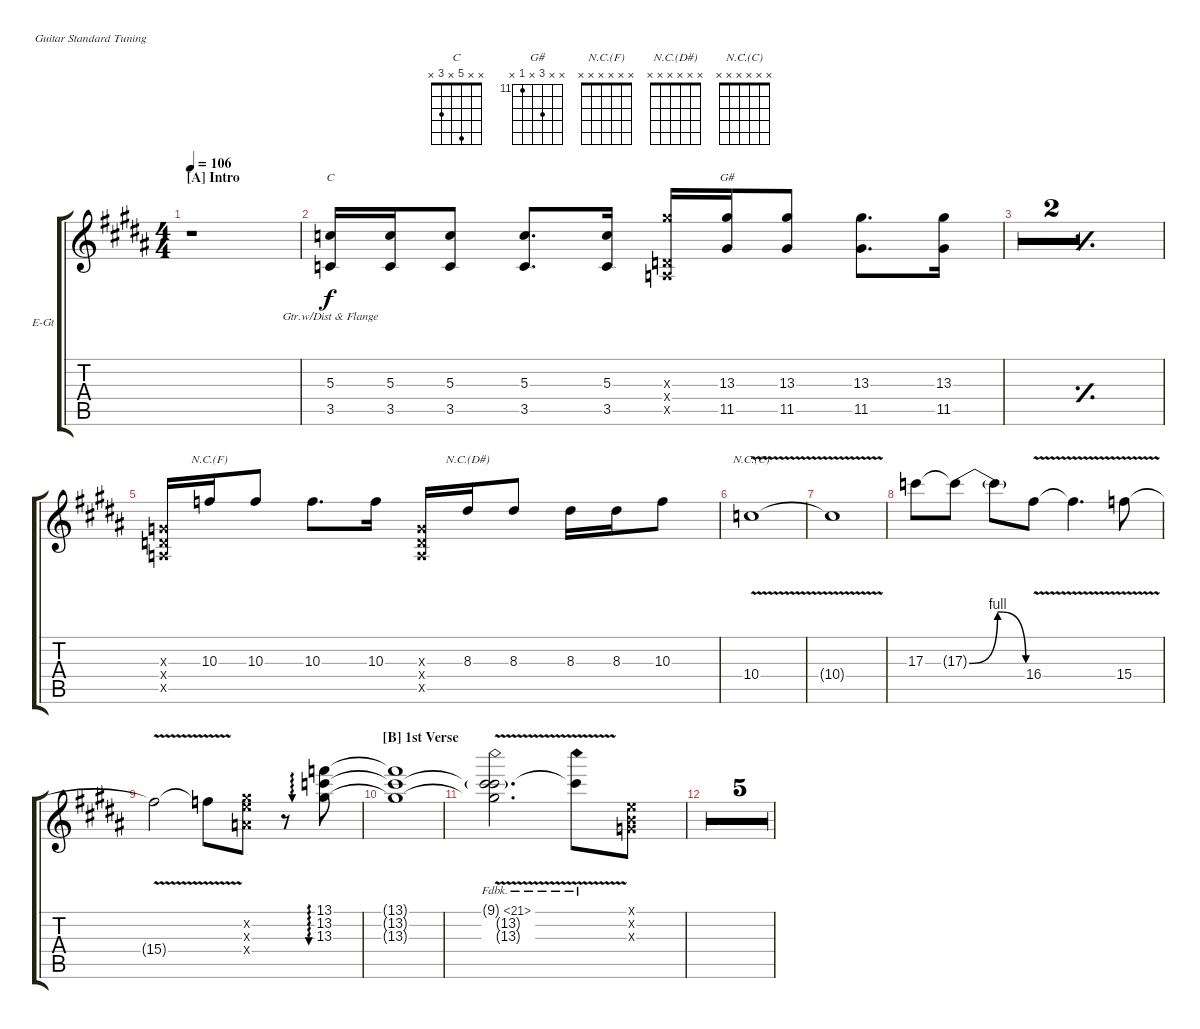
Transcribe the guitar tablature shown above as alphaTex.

\defaultSystemsLayout 4
\bracketExtendMode groupsimilarinstruments
\firstSystemTrackNameOrientation horizontal
\otherSystemsTrackNameOrientation horizontal
\track ("Harry Koisser (Gtr. 1)" "E-Gt") {multiBarRest instrument distortionguitar}
\staff {score tabs}
\tuning (E4 B3 G3 D3 A2 E2)
\chord ("C" x x 5 x 3 x)
\chord ("G#" x x 13 x 11 x) {firstfret 11}
\chord ("N.C.(F)" x x x x x x)
\chord ("N.C.(D#)" x x x x x x)
\chord ("N.C.(C)" x x x x x x)
\ts (4 4)
\section ("A" "Intro")
\tempo 106
\clef g2
\ks b
r.1{dy f instrument distortionguitar} |
(5.3 3.5).16{ch "C" lyrics (0 "Gtr.w/Dist & Flange") lyrics (1 "") lyrics (2 "") lyrics (3 "") lyrics (4 "")} (5.3 3.5).16{lyrics (0 "") lyrics (1 "") lyrics (2 "") lyrics (3 "") lyrics (4 "")} (5.3 3.5).8{lyrics (0 "") lyrics (1 "") lyrics (2 "") lyrics (3 "") lyrics (4 "")} (5.3 3.5).8{d lyrics (0 "") lyrics (1 "") lyrics (2 "") lyrics (3 "") lyrics (4 "")} (5.3 3.5).16{lyrics (0 "") lyrics (1 "") lyrics (2 "") lyrics (3 "") lyrics (4 "")} (13.3{x} 0.4{x} 0.5{x}).16{lyrics (0 "") lyrics (1 "") lyrics (2 "") lyrics (3 "") lyrics (4 "")} (13.3 11.5).16{ch "G#" lyrics (0 "") lyrics (1 "") lyrics (2 "") lyrics (3 "") lyrics (4 "")} (13.3 11.5).8{lyrics (0 "") lyrics (1 "") lyrics (2 "") lyrics (3 "") lyrics (4 "")} (13.3 11.5).8{d lyrics (0 "") lyrics (1 "") lyrics (2 "") lyrics (3 "") lyrics (4 "")} (13.3 11.5).16{lyrics (0 "") lyrics (1 "") lyrics (2 "") lyrics (3 "") lyrics (4 "")} |
\simile simple
|
|
\simile none
(0.5{x} 0.4{x} 0.3{x}).16{lyrics (0 "") lyrics (1 "") lyrics (2 "") lyrics (3 "") lyrics (4 "")} 10.3.16{ch "N.C.(F)" lyrics (0 "") lyrics (1 "") lyrics (2 "") lyrics (3 "") lyrics (4 "")} 10.3.8{lyrics (0 "") lyrics (1 "") lyrics (2 "") lyrics (3 "") lyrics (4 "")} 10.3.8{d lyrics (0 "") lyrics (1 "") lyrics (2 "") lyrics (3 "") lyrics (4 "")} 10.3.16{lyrics (0 "") lyrics (1 "") lyrics (2 "") lyrics (3 "") lyrics (4 "")} (0.3{x} 0.4{x} 0.5{x}).16{lyrics (0 "") lyrics (1 "") lyrics (2 "") lyrics (3 "") lyrics (4 "")} 8.3.16{ch "N.C.(D#)" lyrics (0 "") lyrics (1 "") lyrics (2 "") lyrics (3 "") lyrics (4 "")} 8.3.8{lyrics (0 "") lyrics (1 "") lyrics (2 "") lyrics (3 "") lyrics (4 "")} 8.3.16{lyrics (0 "") lyrics (1 "") lyrics (2 "") lyrics (3 "") lyrics (4 "")} 8.3.16{lyrics (0 "") lyrics (1 "") lyrics (2 "") lyrics (3 "") lyrics (4 "")} 10.3.8{lyrics (0 "") lyrics (1 "") lyrics (2 "") lyrics (3 "") lyrics (4 "")} |
10.4{v}.1{ch "N.C.(C)" lyrics (0 "") lyrics (1 "") lyrics (2 "") lyrics (3 "") lyrics (4 "")} |
10.4{v t}.1{lyrics (0 "") lyrics (1 "") lyrics (2 "") lyrics (3 "") lyrics (4 "")} |
17.3.8{lyrics (0 "") lyrics (1 "") lyrics (2 "") lyrics (3 "") lyrics (4 "")} 17.3{be (bendrelease 0 0 10.2 4 20.4 4 30 0) t}.8{lyrics (0 "") lyrics (1 "") lyrics (2 "") lyrics (3 "") lyrics (4 "")} 17.3{t}.8{lyrics (0 "") lyrics (1 "") lyrics (2 "") lyrics (3 "") lyrics (4 "")} 16.4{v}.8{lyrics (0 "") lyrics (1 "") lyrics (2 "") lyrics (3 "") lyrics (4 "")} 16.4{t}.4{d lyrics (0 "") lyrics (1 "") lyrics (2 "") lyrics (3 "") lyrics (4 "")} 15.4{v}.8{lyrics (0 "") lyrics (1 "") lyrics (2 "") lyrics (3 "") lyrics (4 "")} |
15.4{v t}.2{lyrics (0 "") lyrics (1 "") lyrics (2 "") lyrics (3 "") lyrics (4 "")} 15.4{v t}.8{lyrics (0 "") lyrics (1 "") lyrics (2 "") lyrics (3 "") lyrics (4 "")} (7.4{x} 9.3{x} 9.2{x}).8{lyrics (0 "") lyrics (1 "") lyrics (2 "") lyrics (3 "") lyrics (4 "")} r.8 (13.2 13.3 13.1).8{au 0 lyrics (0 "") lyrics (1 "") lyrics (2 "") lyrics (3 "") lyrics (4 "")} |
\section ("B" "1st Verse")
(13.3{t} 13.2{t} 13.1{t}).1{lyrics (0 "") lyrics (1 "") lyrics (2 "") lyrics (3 "") lyrics (4 "")} |
(9.1{fh 12 v g} 13.2{t} 13.3{t}).2{d lyrics (0 "") lyrics (1 "") lyrics (2 "") lyrics (3 "") lyrics (4 "")} 9.1{fh 12 t}.8{lyrics (0 "") lyrics (1 "") lyrics (2 "") lyrics (3 "") lyrics (4 "")} (0.3{x} 0.2{x} 0.1{x}).8{lyrics (0 "") lyrics (1 "") lyrics (2 "") lyrics (3 "") lyrics (4 "")} |
r.1 |
r.1 |
r.1 |
r.1 |
r.1
